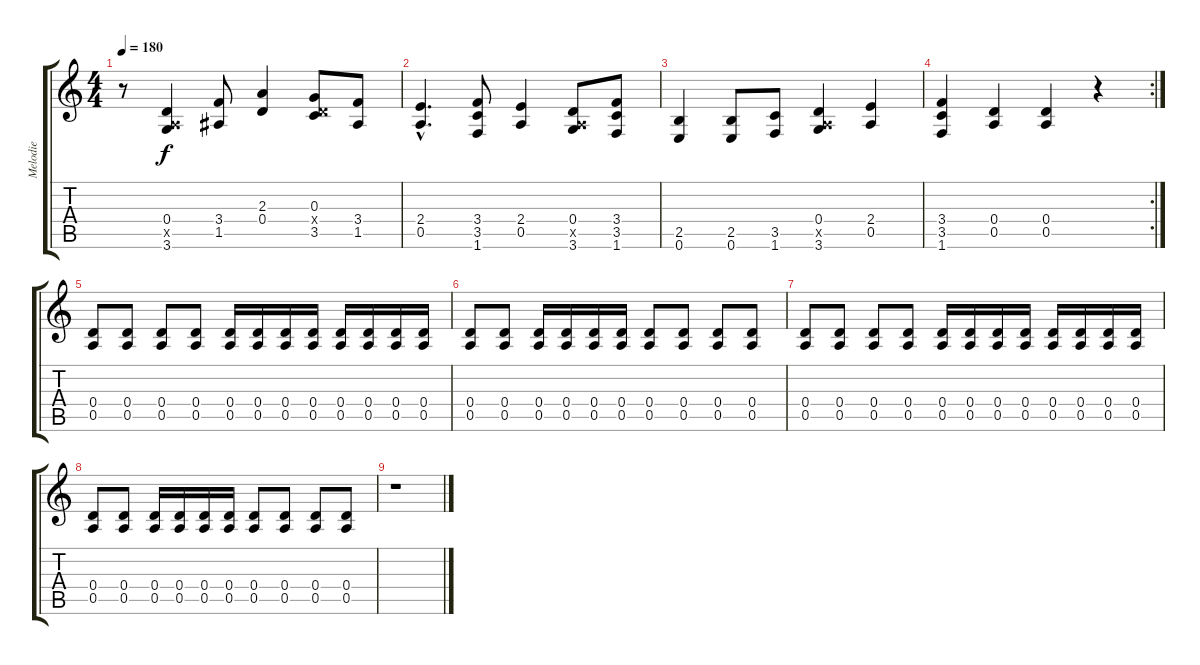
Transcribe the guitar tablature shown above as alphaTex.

\track ("Melodie" "Melodie") {instrument acousticguitarsteel}
\staff {score tabs}
\tuning (E4 B3 G3 D3 A2 E2) {hide}
\ts (4 4)
\tempo 180
\clef g2
\ks c
r.8{dy f} (0.4 0.5{x} 3.6).4 (3.4 1.5).8 (2.3 0.4).4 (0.3 0.4{x} 3.5).8 (3.4 1.5).8 |
(2.4{hac} 0.5{hac}).4{d} (3.4 3.5 1.6).8 (2.4 0.5).4 (0.4 0.5{x} 3.6).8 (3.4 3.5 1.6).8 |
(2.5 0.6).4 (2.5 0.6).8 (3.5 1.6).8 (0.4 0.5{x} 3.6).4 (2.4 0.5).4 |
\rc 2
(3.4 3.5 1.6).4 (0.4 0.5).4 (0.4 0.5).4 r.4 |
(0.4 0.5).8 (0.4 0.5).8 (0.4 0.5).8 (0.4 0.5).8 (0.4 0.5).16 (0.4 0.5).16 (0.4 0.5).16 (0.4 0.5).16 (0.4 0.5).16 (0.4 0.5).16 (0.4 0.5).16 (0.4 0.5).16 |
(0.4 0.5).8 (0.4 0.5).8 (0.4 0.5).16 (0.4 0.5).16 (0.4 0.5).16 (0.4 0.5).16 (0.4 0.5).8 (0.4 0.5).8 (0.4 0.5).8 (0.4 0.5).8 |
(0.4 0.5).8 (0.4 0.5).8 (0.4 0.5).8 (0.4 0.5).8 (0.4 0.5).16 (0.4 0.5).16 (0.4 0.5).16 (0.4 0.5).16 (0.4 0.5).16 (0.4 0.5).16 (0.4 0.5).16 (0.4 0.5).16 |
(0.4 0.5).8 (0.4 0.5).8 (0.4 0.5).16 (0.4 0.5).16 (0.4 0.5).16 (0.4 0.5).16 (0.4 0.5).8 (0.4 0.5).8 (0.4 0.5).8 (0.4 0.5).8 |
r.1
